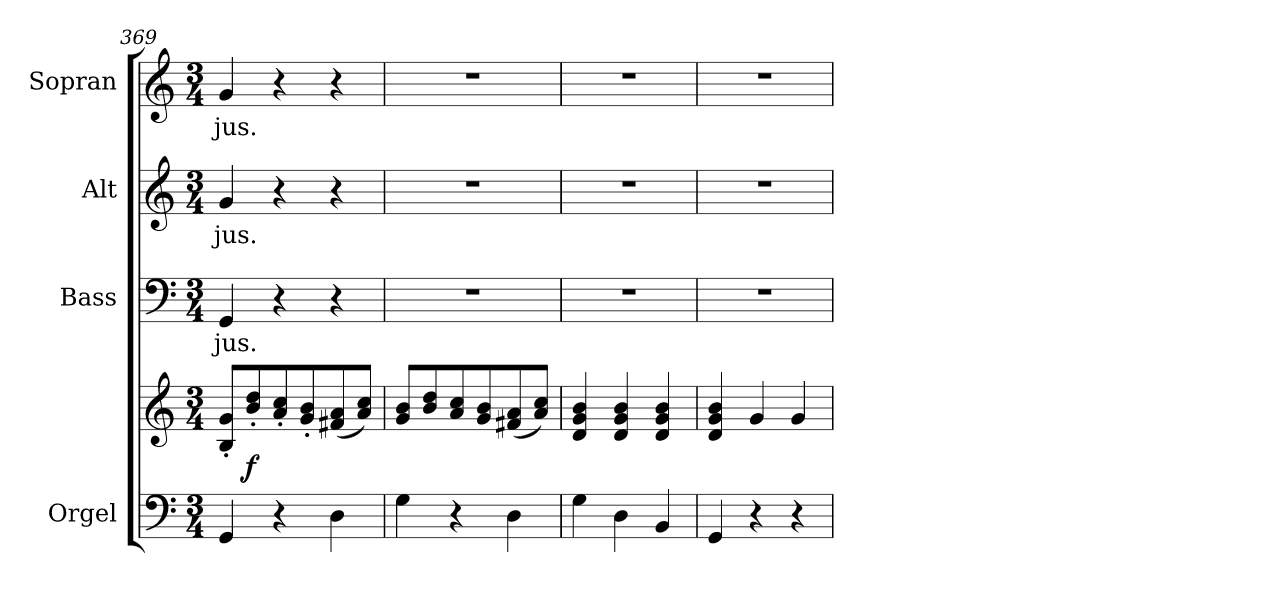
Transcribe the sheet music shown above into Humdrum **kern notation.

**kern	**kern	**dynam	**kern	**text	**kern	**text	**kern	**text
*part4	*part4	*part4	*part3	*part3	*part2	*part2	*part1	*part1
*staff5	*staff4	*staff4/5	*staff3	*staff3	*staff2	*staff2	*staff1	*staff1
*I"Orgel	*	*	*I"Bass	*	*I"Alt	*	*I"Sopran	*
*I'Org.	*	*	*I'B.	*	*I'A.	*	*I'S.	*
*clefF4	*clefG2	*	*clefF4	*	*clefG2	*	*clefG2	*
*k[]	*k[]	*	*k[]	*	*k[]	*	*k[]	*
*C:	*C:	*	*C:	*	*C:	*	*C:	*
*M3/4	*M3/4	*	*M3/4	*	*M3/4	*	*M3/4	*
=369	=369	=369	=369	=369	=369	=369	=369	=369
!	!	!	!	!LO:LY:b	!	!LO:LY:b	!	!LO:LY:b
4GG/	8B/'< 8g/'<L	.	4GG/	-jus.	4g/	-jus.	4g/	-jus.
!	!	!LO:DY:b	!	!	!	!	!	!
.	8b/'< 8dd/'<	f	.	.	.	.	.	.
4r	8a/'< 8cc/'<	.	4r	.	4r	.	4r	.
.	8g/'< 8b/'<	.	.	.	.	.	.	.
4D\	(<8f#X/ 8a/	.	4r	.	4r	.	4r	.
.	8a/ 8cc/J)	.	.	.	.	.	.	.
!!LO:LB:g=z
=370	=370	=370	=370	=370	=370	=370	=370	=370
4G\	8g/ 8b/L	.	2.r	.	2.r	.	2.r	.
.	8b/ 8dd/	.	.	.	.	.	.	.
4r	8a/ 8cc/	.	.	.	.	.	.	.
.	8g/ 8b/	.	.	.	.	.	.	.
4D\	(<8f#X/ 8a/	.	.	.	.	.	.	.
.	8a/ 8cc/J)	.	.	.	.	.	.	.
=371	=371	=371	=371	=371	=371	=371	=371	=371
4G\	4d/ 4g/ 4b/	.	2.r	.	2.r	.	2.r	.
4D\	4d/ 4g/ 4b/	.	.	.	.	.	.	.
4BB/	4d/ 4g/ 4b/	.	.	.	.	.	.	.
=372	=372	=372	=372	=372	=372	=372	=372	=372
4GG/	4d/ 4g/ 4b/	.	2.r	.	2.r	.	2.r	.
4r	4g/	.	.	.	.	.	.	.
4r	4g/	.	.	.	.	.	.	.
=	=	=	=	=	=	=	=	=
*-	*-	*-	*-	*-	*-	*-	*-	*-
